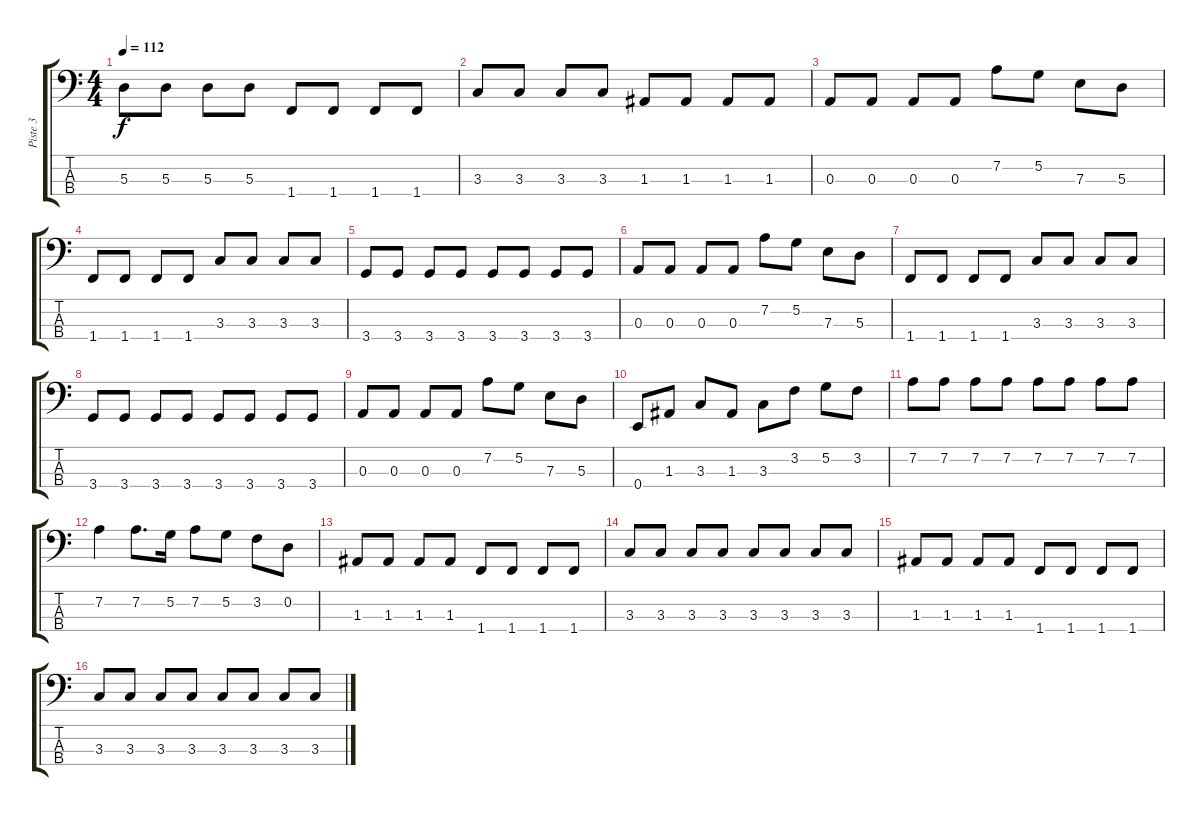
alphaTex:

\track ("Piste 3" "Piste 3") {instrument electricbassfinger}
\staff {score tabs}
\tuning (G2 D2 A1 E1) {hide}
\ts (4 4)
\tempo 112
\clef f4
\ks c
5.3.8{dy f} 5.3.8 5.3.8 5.3.8 1.4.8 1.4.8 1.4.8 1.4.8 |
3.3.8 3.3.8 3.3.8 3.3.8 1.3.8 1.3.8 1.3.8 1.3.8 |
0.3.8 0.3.8 0.3.8 0.3.8 7.2.8 5.2.8 7.3.8 5.3.8 |
1.4.8 1.4.8 1.4.8 1.4.8 3.3.8 3.3.8 3.3.8 3.3.8 |
3.4.8 3.4.8 3.4.8 3.4.8 3.4.8 3.4.8 3.4.8 3.4.8 |
0.3.8 0.3.8 0.3.8 0.3.8 7.2.8 5.2.8 7.3.8 5.3.8 |
1.4.8 1.4.8 1.4.8 1.4.8 3.3.8 3.3.8 3.3.8 3.3.8 |
3.4.8 3.4.8 3.4.8 3.4.8 3.4.8 3.4.8 3.4.8 3.4.8 |
0.3.8 0.3.8 0.3.8 0.3.8 7.2.8 5.2.8 7.3.8 5.3.8 |
0.4.8 1.3.8 3.3.8 1.3.8 3.3.8 3.2.8 5.2.8 3.2.8 |
7.2.8 7.2.8 7.2.8 7.2.8 7.2.8 7.2.8 7.2.8 7.2.8 |
7.2.4 7.2.8{d} 5.2.16 7.2.8 5.2.8 3.2.8 0.2.8 |
1.3.8 1.3.8 1.3.8 1.3.8 1.4.8 1.4.8 1.4.8 1.4.8 |
3.3.8 3.3.8 3.3.8 3.3.8 3.3.8 3.3.8 3.3.8 3.3.8 |
1.3.8 1.3.8 1.3.8 1.3.8 1.4.8 1.4.8 1.4.8 1.4.8 |
3.3.8 3.3.8 3.3.8 3.3.8 3.3.8 3.3.8 3.3.8 3.3.8
